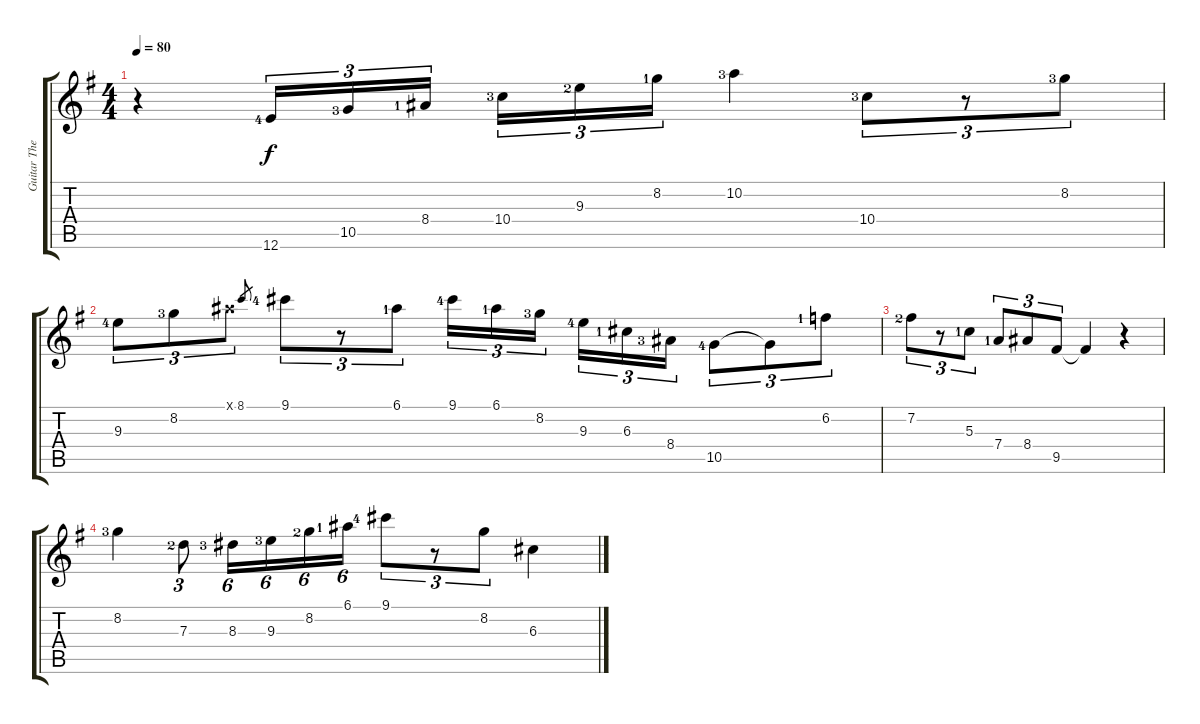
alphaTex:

\track ("Guitar Theme" "Guitar The") {instrument electricguitarjazz}
\staff {score tabs}
\tuning (E4 B3 G3 D3 A2 E2) {hide}
\ts (4 4)
\tempo 80
\clef g2
\ks g
r.4{dy f instrument electricguitarjazz} 12.6{lf 5}.16{tu (3 2)} 10.5{lf 4}.16{tu (3 2)} 8.4{lf 2}.16{tu (3 2) beam splitsecondary} 10.4{lf 4}.16{tu (3 2)} 9.3{lf 3}.16{tu (3 2)} 8.2{lf 2}.16{tu (3 2)} 10.2{lf 4}.4 10.4{lf 4}.8{tu (3 2)} r.8{tu (3 2)} 8.2{lf 4}.8{tu (3 2)} |
9.3{lf 5}.8{tu (3 2)} 8.2{lf 4}.8{tu (3 2)} 6.1{x}.8{tu (3 2)} 8.1.8{gr} 9.1{lf 5}.8{tu (3 2)} r.8{tu (3 2)} 6.1{lf 2}.8{tu (3 2)} 9.1{lf 5}.16{tu (3 2)} 6.1{lf 2}.16{tu (3 2)} 8.2{lf 4}.16{tu (3 2) beam splitsecondary} 9.3{lf 5}.16{tu (3 2)} 6.3{lf 2}.16{tu (3 2)} 8.4{lf 4}.16{tu (3 2)} 10.5{lf 5}.8{tu (3 2)} 10.5{t}.8{tu (3 2)} 6.2{lf 2}.8{tu (3 2)} |
7.2{lf 3}.8{tu (3 2)} r.8{tu (3 2)} 5.3{lf 2}.8{tu (3 2)} 7.4{lf 2}.8{tu (3 2)} 8.4.8{tu (3 2)} 9.5.8{tu (3 2)} 9.5{t}.4 r.4 |
8.2{lf 4}.4 7.3{lf 3}.8{tu (3 2)} 8.3{lf 4}.16{tu (6 4)} 9.3{lf 4}.16{tu (6 4)} 8.2{lf 3}.16{tu (6 4)} 6.1{lf 2}.16{tu (6 4)} 9.1{lf 5}.8{tu (3 2)} r.8{tu (3 2)} 8.2.8{tu (3 2)} 6.3.4
